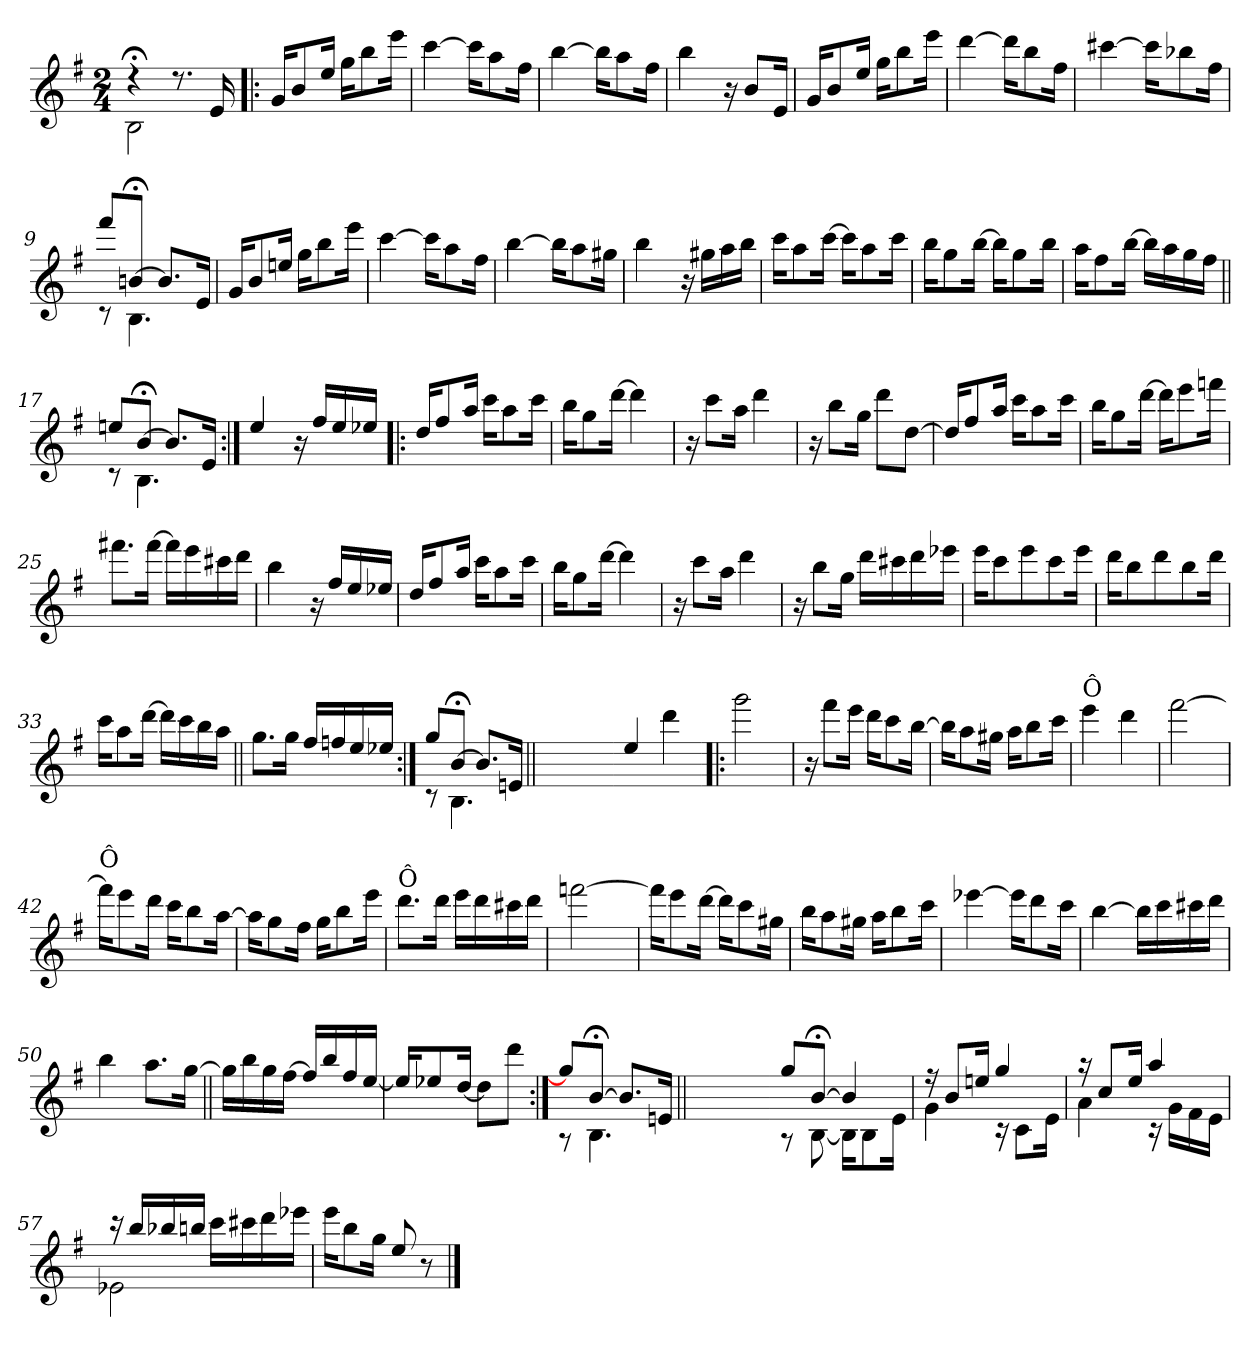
**kern
*part1
*staff1
*clefG2
*k[f#]
*G:
*M2/4
=1
*^
4r;<	2B\
8.r	.
16e/	.
*v	*v
=2!|:
16g/KL
8b/
16ee/Jk
16gg\KL
8bb\
16eee\Jk
=3
[4ccc\
16ccc\KL]
8aa\
16ff#\Jk
=4
[4bb\
16bb\KL]
8aa\
16ff#\Jk
=5
4bb\
16r
8b/L
16e/Jk
!!LO:LB:g=z
=6
16g/KL
8b/
16ee/Jk
16gg\KL
8bb\
16eee\Jk
=7
[4ddd\
16ddd\KL]
8bb\
16ff#\Jk
=8
[4ccc#X\
16ccc#\KL]
8bb-X\
16ff#\Jk
=9
*^
8fff#/L	8rc
[>8bn;</J	4.B\
8.b/L]	.
16e/Jk	.
*v	*v
=10
16g/KL
8b/
16een/Jk
16gg\KL
8bb\
16eee\Jk
!!LO:LB:g=z
=11
[4ccc\
16ccc\KL]
8aa\
16ff#\Jk
=12
[4bb\
16bb\KL]
8aa\
16gg#X\Jk
=13
4bb\
16r
16gg#X\LL
16aa\
16bb\JJ
=14
16ccc\KL
8aa\
[16ccc\Jk
16ccc\KL]
8aa\
16ccc\Jk
=15
16bb\KL
8gg\
[16bb\Jk
16bb\KL]
8gg\
16bb\Jk
!!LO:LB:g=z
=16
16aa\KL
8ff#\
[16bb\Jk
16bb\LL]
16aa\
16gg\
16ff#\JJ
=17||
*^
8een/L	8rc
[>8b;</J	4.B\
8.b/L]	.
16e/Jk	.
*v	*v
=18:|!
4ee/
16r
16ff#/LL
16ee/
16ee-X/JJ
=19!|:
16dd/KL
8ff#/
16aa/Jk
16ccc\KL
8aa\
16ccc\Jk
=20
16bb\KL
8gg\
[16ddd\Jk
4ddd\]
!!LO:LB:g=z
=21
16r
8ccc\L
16aa\Jk
4ddd\
=22
16r
8bb\L
16gg\Jk
8ddd\L
[8dd\J
=23
16dd/KL]
8ff#/
16aa/Jk
16ccc\KL
8aa\
16ccc\Jk
=24
16bb\KL
8gg\
[16ddd\Jk
16ddd\KL]
8eee\
16fffn\Jk
=25
8.fff#X\L
[16fff#\Jk
16fff#\LL]
16eee\
16ccc#X\
16ddd\JJ
=26
4bb\
16r
16ff#/LL
16ee/
16ee-X/JJ
!!LO:LB:g=z
=27
16dd/KL
8ff#/
16aa/Jk
16ccc\KL
8aa\
16ccc\Jk
=28
16bb\KL
8gg\
[16ddd\Jk
4ddd\]
=29
16r
8ccc\L
16aa\Jk
4ddd\
=30
16r
8bb\L
16gg\Jk
16ddd\LL
16ccc#X\
16ddd\
16eee-X\JJ
=31
16eee\KL
8ccc\
8eee\
8ccc\
16eee\Jk
!!LO:LB:g=z
=32
16ddd\KL
8bb\
8ddd\
8bb\
16ddd\Jk
=33
16ccc\KL
8aa\
[16ddd\Jk
16ddd\LL]
16ccc\
16bb\
16aa\JJ
=34||
8.gg\L
16gg\Jk
16ff#/LL
16ffn/
16ee/
16ee-X/JJ
=35:|!
*^
8gg/L	8rc
[>8b;</J	4.B\
8.b/L]	.
16en/Jk	.
*v	*v
=35X351||
2ryy
!!LO:LB:g=z
=36-
4ee/
4ddd\
=37!|:
2ggg\
=38
16r
8fff#\L
16eee\Jk
16ddd\KL
8ccc\
[16bb\Jk
=39
16bb\KL]
8aa\
16gg#X\Jk
16aa\KL
8bb\
16ccc\Jk
=40
!LO:TX:a:t=Ô
4eee\
4ddd\
!!LO:LB:g=z
=41
[2fff#\
=42
!LO:TX:a:t=Ô
16fff#\KL]
8eee\
16ddd\Jk
16ccc\KL
8bb\
[16aa\Jk
=43
16aa\KL]
8gg\
16ff#\Jk
16gg\KL
8bb\
16eee\Jk
=44
!LO:TX:a:t=Ô
8.ddd\L
16ddd\Jk
16eee\LL
16ddd\
16ccc#X\
16ddd\JJ
=45
[2fffn\
!!LO:PB:g=z
=46
16fffn\KL]
8eee\
[16ddd\Jk
16ddd\KL]
8ccc\
16gg#X\Jk
=47
16bb\KL
8aa\
16gg#X\Jk
16aa\KL
8bb\
16ccc\Jk
=48
[4eee-X\
16eee-\KL]
8ddd\
16ccc\Jk
=49
[4bb\
16bb\LL]
16ccc\
16ccc#X\
16ddd\JJ
=50
4bb\
8.aa\L
[16gg\Jk
!!LO:LB:g=z
=51||
16gg\LL]
16bb\
16gg\
[16ff#\JJ
16ff#/LL]
16bb/
16ff#/
[16ee/JJ
=52
16ee/KL]
8ee-X/
[16dd/Jk
8dd\L]
8ddd\J
=53:|!
*^
8gg/L]	8rA
[>8b;</J	4.B\
8.b/L]	.
16en/Jk	.
*v	*v
=53X532||
2ryy
!!LO:LB:g=z
=54-
*^
8gg/L	8rA
[>8b;</J	[<8B\
4b/]	16B\KL]
.	8B\
.	16e\Jk
=55	=55
16r	4g\
8b/L	.
16een/Jk	.
4gg/	16rc
.	8c\L
.	16e\Jk
=56	=56
16r	4a\
8cc/L	.
16ee/Jk	.
4aa/	16rc
.	16g\LL
.	16f#\
.	16e\JJ
=57	=57
16r	2e-X\
16bb/LL	.
16bb-X/	.
16bbn/JJ	.
16ccc\LL	.
16ccc#X\	.
16ddd\	.
16eee-X\JJ	.
*v	*v
=58
16eee\KL
8bb\
16gg\Jk
8ee/
8r
==
*-
